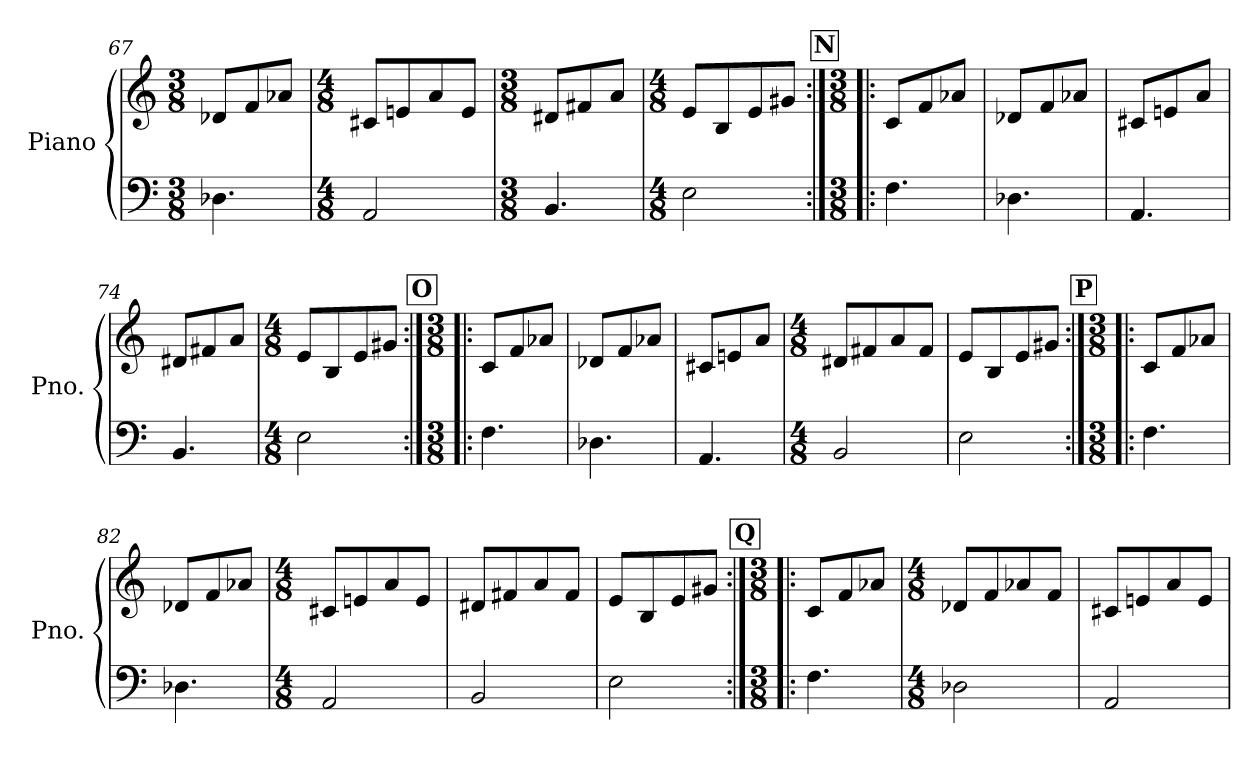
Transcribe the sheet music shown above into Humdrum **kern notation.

**kern	**kern
*part1	*part1
*staff2	*staff1
*I"Piano	*
*I'Pno.	*
*clefF4	*clefG2
*k[]	*k[]
*M3/8	*M3/8
=67	=67
4.D-X\	8d-X/L
.	8f/
.	8a-X/J
=68	=68
*M4/8	*M4/8
2AA/	8c#X/L
.	8en/
.	8a/
.	8e/J
!!LO:LB:g=z
=69	=69
*M3/8	*M3/8
4.BB/	8d#X/L
.	8f#X/
.	8a/J
=70	=70
*M4/8	*M4/8
2E\	8e/L
.	8B/
.	8e/
.	8g#X/J
!!LO:REH:place=s1:a:B:fs=14:t=N
=71:|!|:	=71:|!|:
*M3/8	*M3/8
4.F\	8c/L
.	8f/
.	8a-X/J
=72	=72
4.D-X\	8d-X/L
.	8f/
.	8a-X/J
=73	=73
4.AA/	8c#X/L
.	8en/
.	8a/J
=74	=74
4.BB/	8d#X/L
.	8f#X/
.	8a/J
=75	=75
*M4/8	*M4/8
2E\	8e/L
.	8B/
.	8e/
.	8g#X/J
!!LO:REH:place=s1:a:B:fs=14:t=O
=76:|!|:	=76:|!|:
*M3/8	*M3/8
4.F\	8c/L
.	8f/
.	8a-X/J
=77	=77
4.D-X\	8d-X/L
.	8f/
.	8a-X/J
=78	=78
4.AA/	8c#X/L
.	8en/
.	8a/J
=79	=79
*M4/8	*M4/8
2BB/	8d#X/L
.	8f#X/
.	8a/
.	8f#/J
!!LO:LB:g=z
=80	=80
2E\	8e/L
.	8B/
.	8e/
.	8g#X/J
!!LO:REH:place=s1:a:B:fs=14:t=P
=81:|!|:	=81:|!|:
*M3/8	*M3/8
4.F\	8c/L
.	8f/
.	8a-X/J
=82	=82
4.D-X\	8d-X/L
.	8f/
.	8a-X/J
=83	=83
*M4/8	*M4/8
2AA/	8c#X/L
.	8en/
.	8a/
.	8e/J
=84	=84
2BB/	8d#X/L
.	8f#X/
.	8a/
.	8f#/J
=85	=85
2E\	8e/L
.	8B/
.	8e/
.	8g#X/J
!!LO:REH:place=s1:a:B:fs=14:t=Q
=86:|!|:	=86:|!|:
*M3/8	*M3/8
4.F\	8c/L
.	8f/
.	8a-X/J
=87	=87
*M4/8	*M4/8
2D-X\	8d-X/L
.	8f/
.	8a-X/
.	8f/J
=88	=88
2AA/	8c#X/L
.	8en/
.	8a/
.	8e/J
=	=
*-	*-
